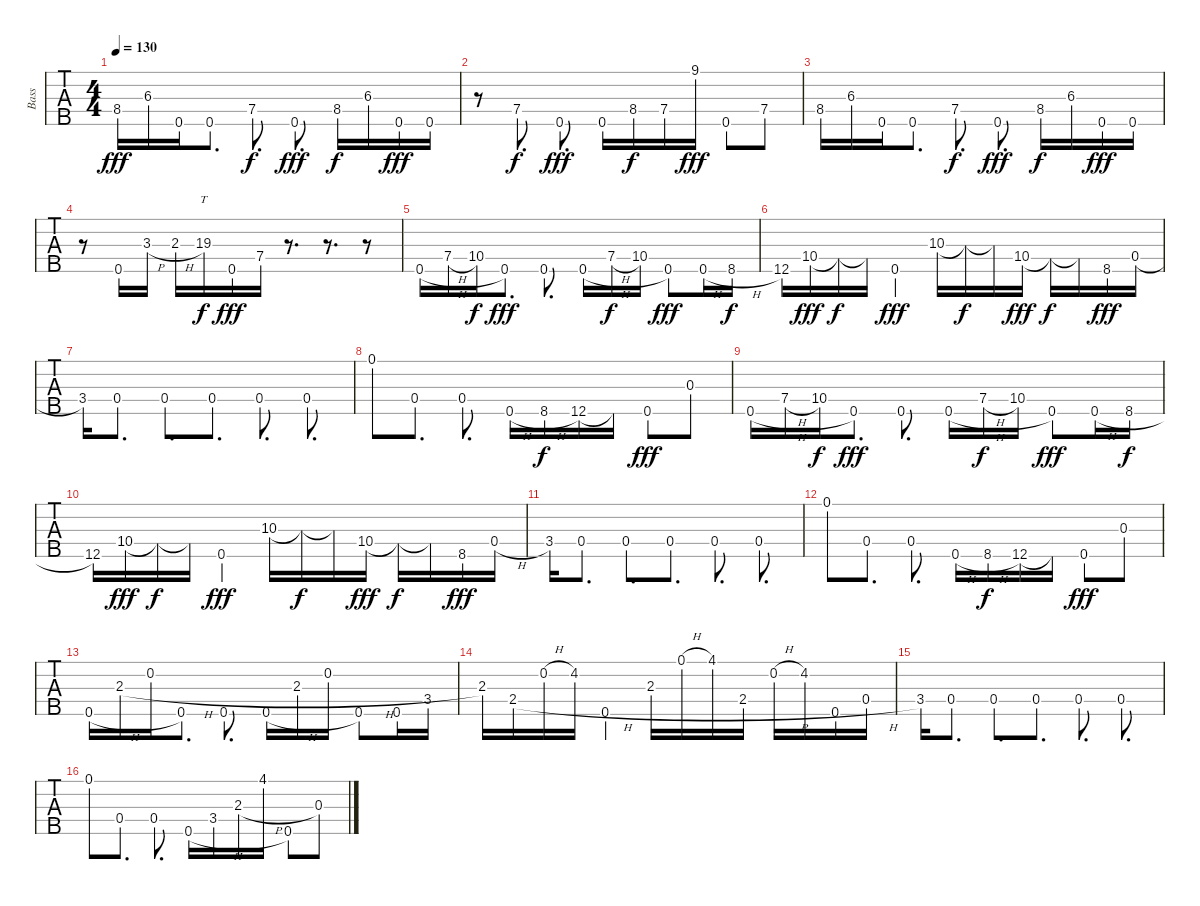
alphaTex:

\track ("Bass" "Bass") {instrument electricbassfinger}
\staff {tabs}
\tuning (Eb2 Bb1 F1 C1 G0) {hide}
\ts (4 4)
\tempo 130
\clef f4
\ks c
8.4.16{dy fff} 6.3.16 0.5.16 0.5.8{d} 7.4.8{d dy f} 0.5.8{d dy fff} 8.4.16{dy f} 6.3.16 0.5.16{dy fff} 0.5.16 |
r.8 7.4.8{d dy f} 0.5.8{d dy fff} 0.5.16 8.4.16{dy f} 7.4.16 9.1.16{dy fff} 0.5.8 7.4.8 |
8.4.16 6.3.16 0.5.16 0.5.8{d} 7.4.8{d dy f} 0.5.8{d dy fff} 8.4.16{dy f} 6.3.16 0.5.16{dy fff} 0.5.16 |
r.8 0.5.16 3.3{h}.16 2.3{h}.16 19.3.16{tt dy f} 0.5.16{dy fff} 7.4.16 r.8{d} r.8{d} r.8 |
0.5{h}.16 7.4{h}.16 10.4.16{dy f} 0.5.8{d dy fff} 0.5.8{d} 0.5{h}.16 7.4{h}.16{dy f} 10.4.16 0.5.8{dy fff} 0.5{h}.16 8.5{h}.16{dy f} |
12.5.16 10.4.16{dy fff} 10.4{t}.16{dy f} 10.4{t}.16 0.5.4{dy fff} 10.3.16 10.3{t}.16{dy f} 10.3{t}.16 10.4.16{dy fff} 10.4{t}.16{dy f} 10.4{t}.16 8.5.16{dy fff} 0.4{h}.16 |
3.4.16 0.4.8{d} 0.4.8{d} 0.4.8{d} 0.4.8{d} 0.4.8{d} |
0.1.8 0.4.8{d} 0.4.8{d} 0.5{h}.16 8.5{h}.16{dy f} 12.5.16 12.5{t}.16 0.5.8{dy fff} 0.3.8 |
0.5{h}.16 7.4{h}.16 10.4.16{dy f} 0.5.8{d dy fff} 0.5.8{d} 0.5{h}.16 7.4{h}.16{dy f} 10.4.16 0.5.8{dy fff} 0.5{h}.16 8.5{h}.16{dy f} |
12.5.16 10.4.16{dy fff} 10.4{t}.16{dy f} 10.4{t}.16 0.5.4{dy fff} 10.3.16 10.3{t}.16{dy f} 10.3{t}.16 10.4.16{dy fff} 10.4{t}.16{dy f} 10.4{t}.16 8.5.16{dy fff} 0.4{h}.16 |
3.4.16 0.4.8{d} 0.4.8{d} 0.4.8{d} 0.4.8{d} 0.4.8{d} |
0.1.8 0.4.8{d} 0.4.8{d} 0.5{h}.16 8.5{h}.16{dy f} 12.5.16 12.5{t}.16 0.5.8{dy fff} 0.3.8 |
0.5{h}.16 2.3{h}.16 0.2.16 0.5.8{d} 0.5.8{d} 0.5{h}.16 2.3{h}.16 0.2.16 0.5.8 0.5.16 3.4.16 |
2.3.16 2.4{h}.16 0.2{h}.16 4.2.16 0.5.4 2.3.16 0.1{h}.16 4.1.16 2.4{h}.16 0.2{h}.16 4.2.16 0.5.16 0.4{h}.16 |
3.4.16 0.4.8{d} 0.4.8{d} 0.4.8{d} 0.4.8{d} 0.4.8{d} |
0.1.8 0.4.8{d} 0.4.8{d} 0.5{h}.16 3.4.16 2.3{h}.16 4.1.16 0.5.8 0.3.8
